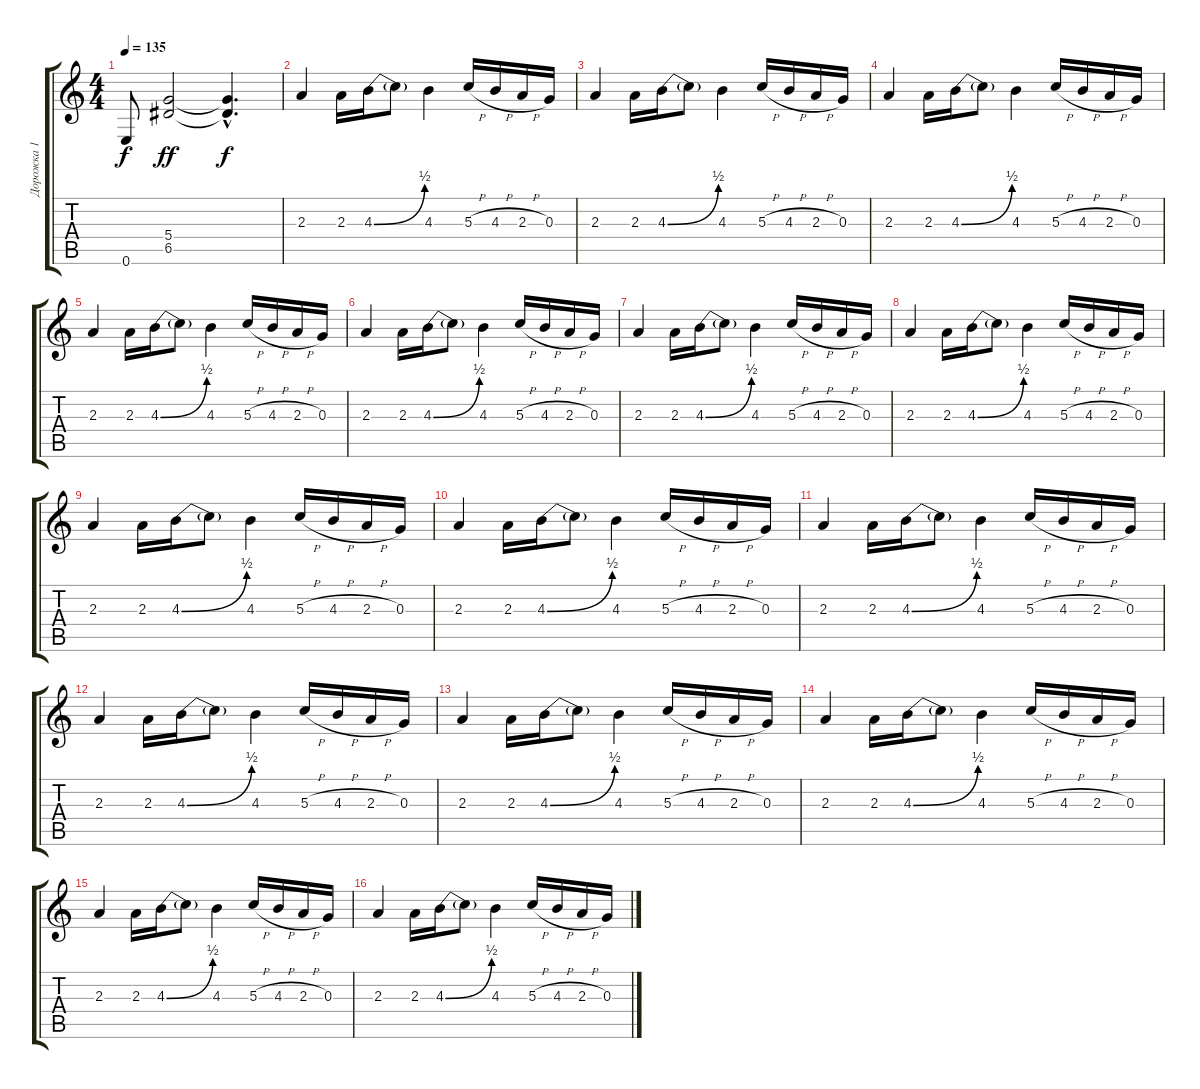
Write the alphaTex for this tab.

\track ("Дорожка 1" "Дорожка 1") {instrument distortionguitar}
\staff {score tabs}
\tuning (E4 B3 G3 D3 A2 E2) {hide}
\ts (4 4)
\tempo 135
\clef g2
\ks c
0.6.8{dy f} (5.4 6.5).2{dy ff} (5.4{hac t} 6.5{hac t}).4{d dy f} |
2.3.4{volume 16 balance 16} 2.3.16 4.3{be (bend 0 0 60 2)}.16 4.3{t}.8 4.3.4 5.3{h}.16 4.3{h}.16 2.3{h}.16 0.3.16 |
2.3.4 2.3.16 4.3{be (bend 0 0 60 2)}.16 4.3{t}.8 4.3.4 5.3{h}.16 4.3{h}.16 2.3{h}.16 0.3.16 |
2.3.4 2.3.16 4.3{be (bend 0 0 60 2)}.16 4.3{t}.8 4.3.4 5.3{h}.16 4.3{h}.16 2.3{h}.16 0.3.16 |
2.3.4 2.3.16 4.3{be (bend 0 0 60 2)}.16 4.3{t}.8 4.3.4 5.3{h}.16 4.3{h}.16 2.3{h}.16 0.3.16 |
2.3.4 2.3.16 4.3{be (bend 0 0 60 2)}.16 4.3{t}.8 4.3.4 5.3{h}.16 4.3{h}.16 2.3{h}.16 0.3.16 |
2.3.4 2.3.16 4.3{be (bend 0 0 60 2)}.16 4.3{t}.8 4.3.4 5.3{h}.16 4.3{h}.16 2.3{h}.16 0.3.16 |
2.3.4 2.3.16 4.3{be (bend 0 0 60 2)}.16 4.3{t}.8 4.3.4 5.3{h}.16 4.3{h}.16 2.3{h}.16 0.3.16 |
2.3.4 2.3.16 4.3{be (bend 0 0 60 2)}.16 4.3{t}.8 4.3.4 5.3{h}.16 4.3{h}.16 2.3{h}.16 0.3.16 |
2.3.4 2.3.16 4.3{be (bend 0 0 60 2)}.16 4.3{t}.8 4.3.4 5.3{h}.16 4.3{h}.16 2.3{h}.16 0.3.16 |
2.3.4 2.3.16 4.3{be (bend 0 0 60 2)}.16 4.3{t}.8 4.3.4 5.3{h}.16 4.3{h}.16 2.3{h}.16 0.3.16 |
2.3.4 2.3.16 4.3{be (bend 0 0 60 2)}.16 4.3{t}.8 4.3.4 5.3{h}.16 4.3{h}.16 2.3{h}.16 0.3.16 |
2.3.4 2.3.16 4.3{be (bend 0 0 60 2)}.16 4.3{t}.8 4.3.4 5.3{h}.16 4.3{h}.16 2.3{h}.16 0.3.16 |
2.3.4 2.3.16 4.3{be (bend 0 0 60 2)}.16 4.3{t}.8 4.3.4 5.3{h}.16 4.3{h}.16 2.3{h}.16 0.3.16 |
2.3.4 2.3.16 4.3{be (bend 0 0 60 2)}.16 4.3{t}.8 4.3.4 5.3{h}.16 4.3{h}.16 2.3{h}.16 0.3.16 |
2.3.4 2.3.16 4.3{be (bend 0 0 60 2)}.16 4.3{t}.8 4.3.4 5.3{h}.16 4.3{h}.16 2.3{h}.16 0.3.16
